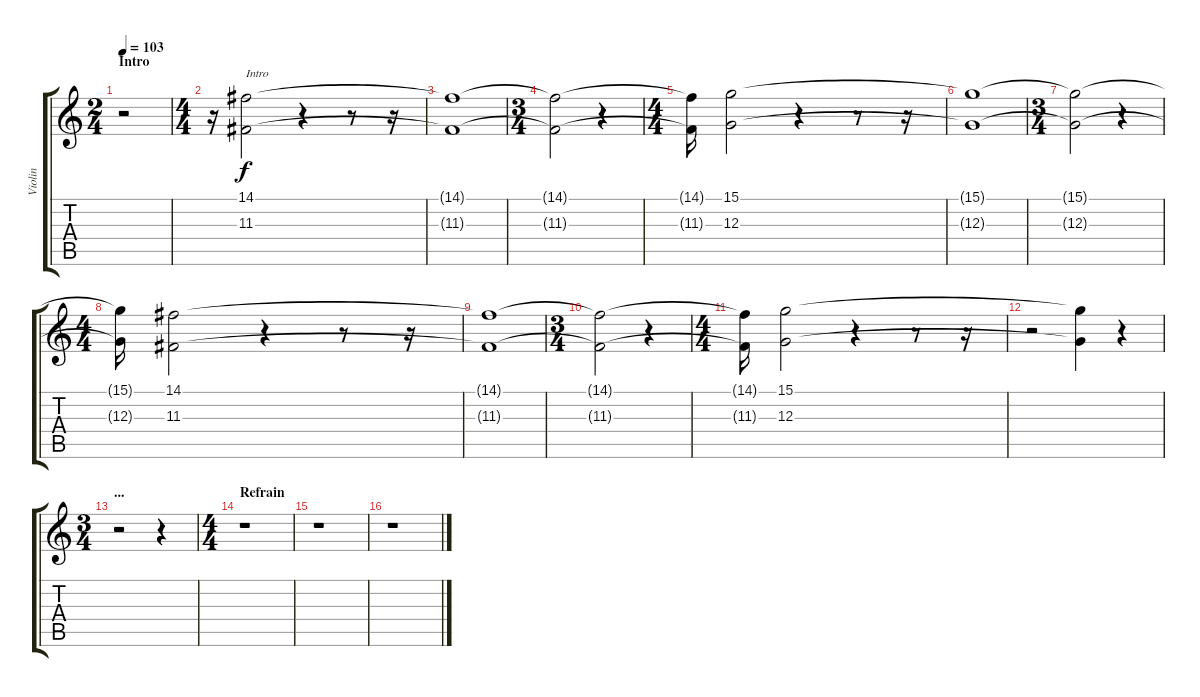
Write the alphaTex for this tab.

\track ("Violin" "Violin") {instrument violin}
\staff {score tabs}
\tuning (E4 B3 G3 D3 A2 E2) {hide}
\ts (2 4)
\section ("" "Intro")
\tempo 103
\clef g2
\ks c
r.2{dy f instrument violin} |
\ts (4 4)
r.16 (14.1 11.3).2{txt "Intro"} r.4{volume 2} r.8 r.16 |
(14.1{t} 11.3{t}).1 |
\ts (3 4)
(14.1{t} 11.3{t}).2 r.4 |
\ts (4 4)
(14.1{t} 11.3{t}).16 (15.1 12.3).2{volume 3} r.4{volume 2} r.8 r.16 |
(15.1{t} 12.3{t}).1 |
\ts (3 4)
(15.1{t} 12.3{t}).2 r.4 |
\ts (4 4)
(15.1{t} 12.3{t}).16 (14.1 11.3).2{volume 3} r.4{volume 2} r.8 r.16 |
(14.1{t} 11.3{t}).1 |
\ts (3 4)
(14.1{t} 11.3{t}).2 r.4 |
\ts (4 4)
(14.1{t} 11.3{t}).16 (15.1 12.3).2{volume 3} r.4{volume 2} r.8 r.16 |
r.2 (15.1{t} 12.3{t}).4 r.4 |
\ts (3 4)
\section ("" "...")
r.2 r.4 |
\ts (4 4)
\section ("" "Refrain")
r.1 |
r.1 |
r.1
